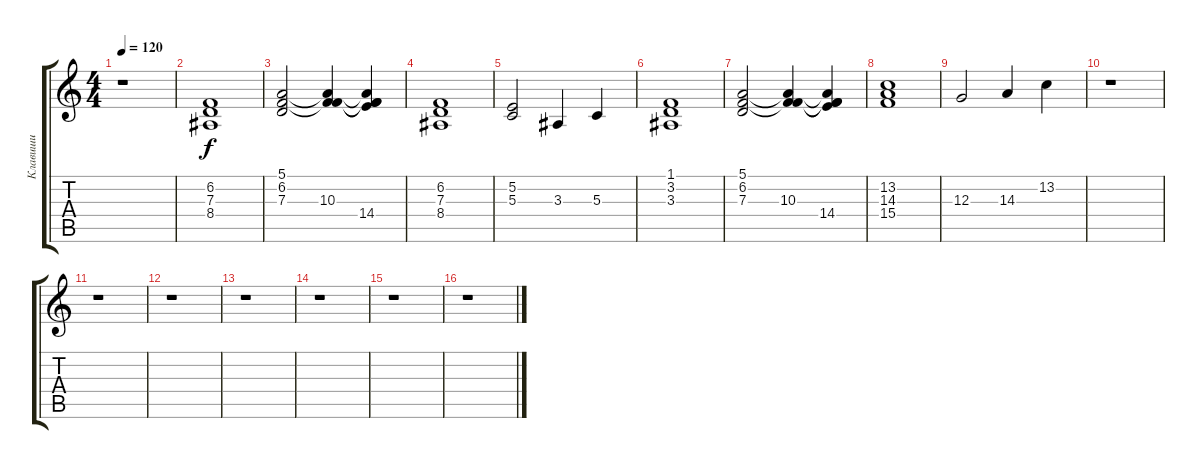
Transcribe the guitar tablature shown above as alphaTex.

\track ("Клавиши" "Клавиши") {instrument choiraahs}
\staff {score tabs}
\tuning (E4 B3 G3 D3 A2 E2) {hide}
\ts (4 4)
\tempo 120
\clef g2
\ks c
r.1{dy f} |
(6.2 7.3 8.4).1 |
(5.1 6.2 7.3).2 (5.1{t} 6.2{t} 10.3).4 (5.1{t} 6.2{t} 10.3{t} 14.4).4 |
(6.2 7.3 8.4).1 |
(5.2 5.3).2 3.3.4 5.3.4 |
(1.1 3.2 3.3).1 |
(5.1 6.2 7.3).2 (5.1{t} 6.2{t} 10.3).4 (5.1{t} 6.2{t} 10.3{t} 14.4).4 |
(13.2 14.3 15.4).1 |
12.3.2 14.3.4 13.2.4 |
r.1 |
r.1 |
r.1 |
r.1 |
r.1 |
r.1 |
r.1
